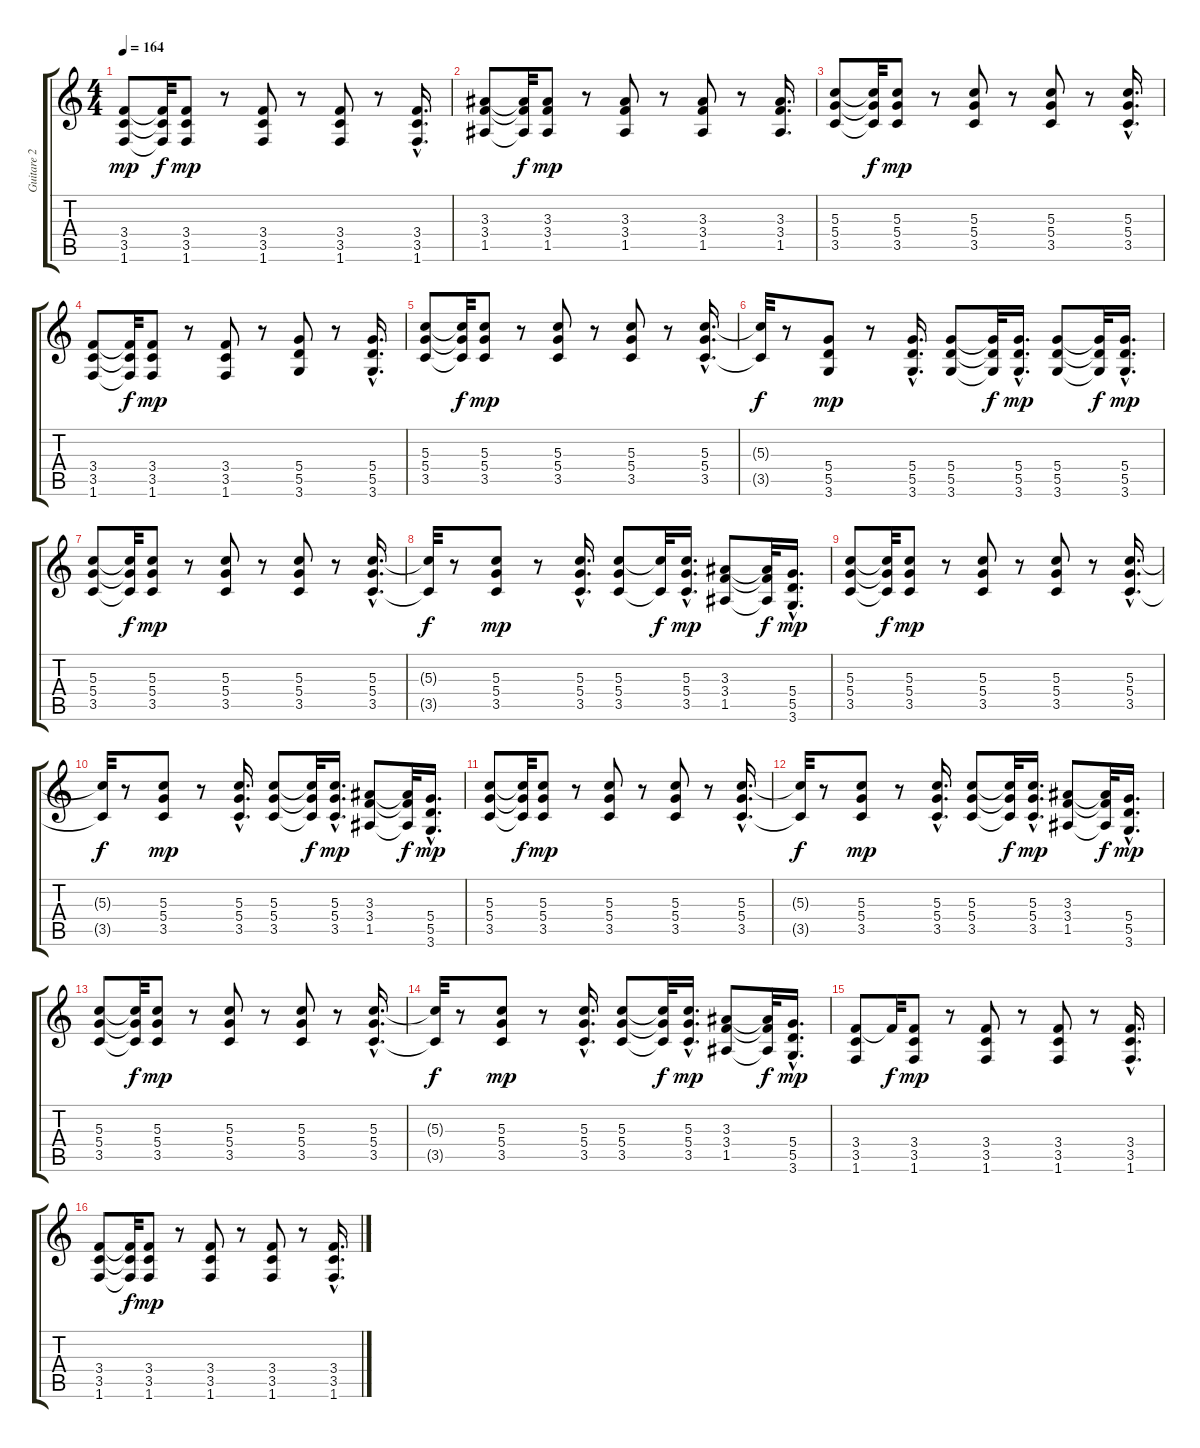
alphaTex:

\track ("Guitare 2" "Guitare 2") {instrument distortionguitar}
\staff {score tabs}
\tuning (E4 B3 G3 D3 A2 E2) {hide}
\ts (4 4)
\tempo 164
\clef g2
\ks c
(3.4 3.5 1.6).8{dy mp} (3.4{t} 3.5{t} 1.6{t}).32{dy f} (3.4 3.5 1.6).8{dy mp} r.8 (3.4 3.5 1.6).8 r.8 (3.4 3.5 1.6).8 r.8 (3.4{hac} 3.5 1.6).16{d} |
(3.3 3.4 1.5).8 (3.3{t} 3.4{t} 1.5{t}).32{dy f} (3.3 3.4 1.5).8{dy mp} r.8 (3.3 3.4 1.5).8 r.8 (3.3 3.4 1.5).8 r.8 (3.3 3.4 1.5).16{d} |
(5.3 5.4 3.5).8 (5.3{t} 5.4{t} 3.5{t}).32{dy f} (5.3 5.4 3.5).8{dy mp} r.8 (5.3 5.4 3.5).8 r.8 (5.3 5.4 3.5).8 r.8 (5.3{hac} 5.4{hac} 3.5{hac}).16{d} |
(3.4 3.5 1.6).8 (3.4{t} 3.5{t} 1.6{t}).32{dy f} (3.4 3.5 1.6).8{dy mp} r.8 (3.4 3.5 1.6).8 r.8 (5.4 5.5 3.6).8 r.8 (5.4 5.5{hac} 3.6).16{d} |
(5.3 5.4 3.5).8 (5.3{t} 5.4{t} 3.5{t}).32{dy f} (5.3 5.4 3.5).8{dy mp} r.8 (5.3 5.4 3.5).8 r.8 (5.3 5.4 3.5).8 r.8 (5.3{hac} 5.4{hac} 3.5{hac}).16{d} |
(5.3{t} 3.5{t}).32{dy f} r.8 (5.4 5.5 3.6).8{dy mp} r.8 (5.4{hac} 5.5{hac} 3.6{hac}).16{d} (5.4 5.5 3.6).8 (5.4{t} 5.5{t} 3.6{t}).32{dy f} (5.4{hac} 5.5{hac} 3.6{hac}).16{d dy mp} (5.4 5.5 3.6).8 (5.4{t} 5.5{t} 3.6{t}).32{dy f} (5.4{hac} 5.5{hac} 3.6{hac}).16{d dy mp} |
(5.3 5.4 3.5).8 (5.3{t} 5.4{t} 3.5{t}).32{dy f} (5.3 5.4 3.5).8{dy mp} r.8 (5.3 5.4 3.5).8 r.8 (5.3 5.4 3.5).8 r.8 (5.3{hac} 5.4{hac} 3.5{hac}).16{d} |
(5.3{t} 3.5{t}).32{dy f} r.8 (5.3 5.4 3.5).8{dy mp} r.8 (5.3{hac} 5.4{hac} 3.5{hac}).16{d} (5.3 5.4 3.5).8 (5.3{t} 3.5{t}).32{dy f} (5.3{hac} 5.4{hac} 3.5{hac}).16{d dy mp} (3.3 3.4 1.5).8 (3.3{t} 3.4{t} 1.5{t}).32{dy f} (5.4{hac} 5.5{hac} 3.6{hac}).16{d dy mp} |
(5.3 5.4 3.5).8 (5.3{t} 5.4{t} 3.5{t}).32{dy f} (5.3 5.4 3.5).8{dy mp} r.8 (5.3 5.4 3.5).8 r.8 (5.3 5.4 3.5).8 r.8 (5.3{hac} 5.4{hac} 3.5{hac}).16{d} |
(5.3{t} 3.5{t}).32{dy f} r.8 (5.3 5.4 3.5).8{dy mp} r.8 (5.3{hac} 5.4{hac} 3.5{hac}).16{d} (5.3 5.4 3.5).8 (5.3{t} 5.4{t} 3.5{t}).32{dy f} (5.3{hac} 5.4{hac} 3.5{hac}).16{d dy mp} (3.3 3.4 1.5).8 (3.3{t} 3.4{t} 1.5{t}).32{dy f} (5.4{hac} 5.5{hac} 3.6{hac}).16{d dy mp} |
(5.3 5.4 3.5).8 (5.3{t} 5.4{t} 3.5{t}).32{dy f} (5.3 5.4 3.5).8{dy mp} r.8 (5.3 5.4 3.5).8 r.8 (5.3 5.4 3.5).8 r.8 (5.3{hac} 5.4{hac} 3.5{hac}).16{d} |
(5.3{t} 3.5{t}).32{dy f} r.8 (5.3 5.4 3.5).8{dy mp} r.8 (5.3{hac} 5.4{hac} 3.5{hac}).16{d} (5.3 5.4 3.5).8 (5.3{t} 5.4{t} 3.5{t}).32{dy f} (5.3{hac} 5.4{hac} 3.5{hac}).16{d dy mp} (3.3 3.4 1.5).8 (3.3{t} 3.4{t} 1.5{t}).32{dy f} (5.4{hac} 5.5{hac} 3.6{hac}).16{d dy mp} |
(5.3 5.4 3.5).8 (5.3{t} 5.4{t} 3.5{t}).32{dy f} (5.3 5.4 3.5).8{dy mp} r.8 (5.3 5.4 3.5).8 r.8 (5.3 5.4 3.5).8 r.8 (5.3{hac} 5.4{hac} 3.5{hac}).16{d} |
(5.3{t} 3.5{t}).32{dy f} r.8 (5.3 5.4 3.5).8{dy mp} r.8 (5.3{hac} 5.4{hac} 3.5{hac}).16{d} (5.3 5.4 3.5).8 (5.3{t} 5.4{t} 3.5{t}).32{dy f} (5.3{hac} 5.4{hac} 3.5{hac}).16{d dy mp} (3.3 3.4 1.5).8 (3.3{t} 3.4{t} 1.5{t}).32{dy f} (5.4{hac} 5.5{hac} 3.6{hac}).16{d dy mp} |
(3.4 3.5 1.6).8 3.4{t}.32{dy f} (3.4 3.5 1.6).8{dy mp} r.8 (3.4 3.5 1.6).8 r.8 (3.4 3.5 1.6).8 r.8 (3.4{hac} 3.5{hac} 1.6{hac}).16{d} |
(3.4 3.5 1.6).8 (3.4{t} 3.5{t} 1.6{t}).32{dy f} (3.4 3.5 1.6).8{dy mp} r.8 (3.4 3.5 1.6).8 r.8 (3.4 3.5 1.6).8 r.8 (3.4{hac} 3.5 1.6).16{d}
